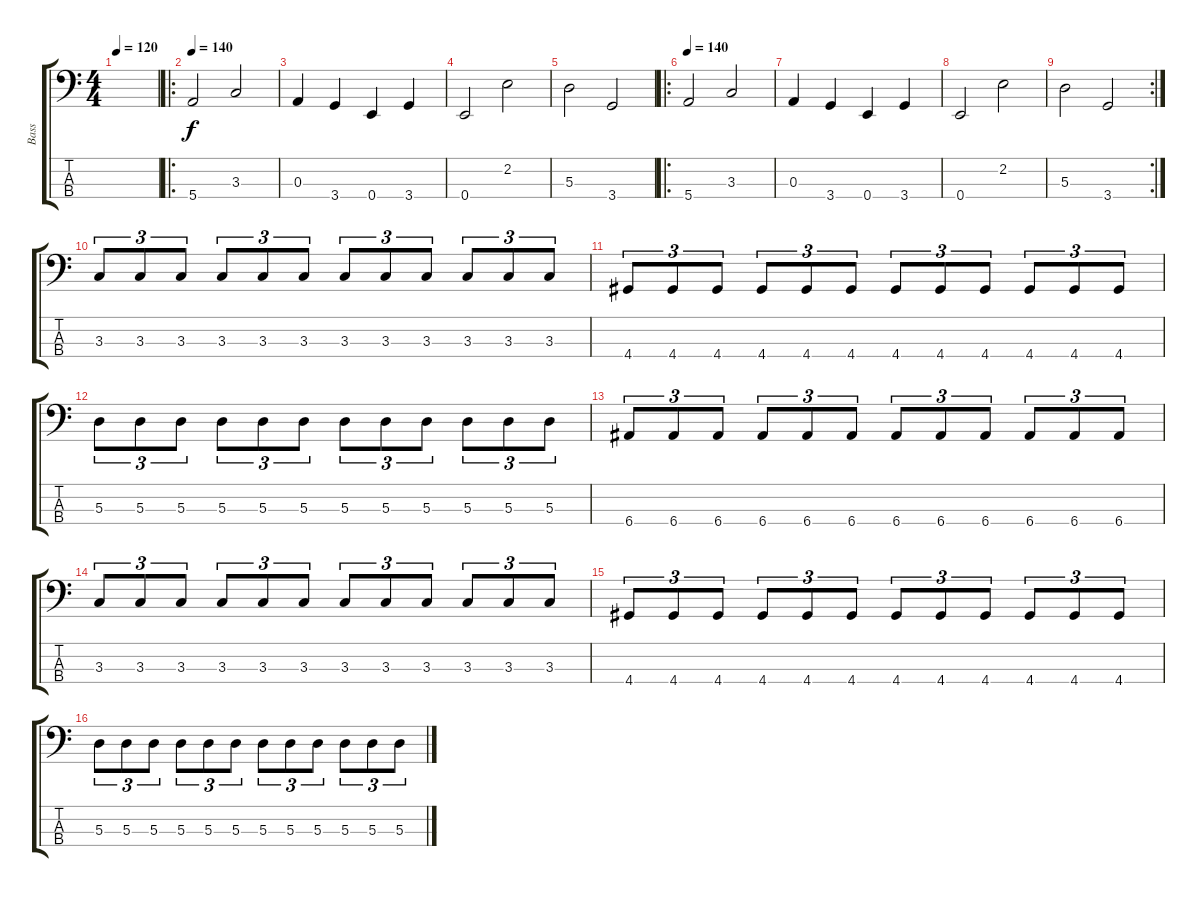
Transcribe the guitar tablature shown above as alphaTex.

\track ("Bass" "Bass") {instrument electricbassfinger}
\staff {score tabs}
\tuning (G2 D2 A1 E1) {hide}
\ts (4 4)
\tempo 120
\clef f4
\ks c
|
\ro
\tempo 140
5.4.2{volume 10} 3.3.2 |
0.3.4 3.4.4 0.4.4 3.4.4 |
0.4.2 2.2.2 |
5.3.2 3.4.2 |
\ro
\tempo 140
5.4.2{volume 10} 3.3.2 |
0.3.4 3.4.4 0.4.4 3.4.4 |
0.4.2 2.2.2 |
\rc 2
5.3.2 3.4.2 |
3.3.8{tu (3 2)} 3.3.8{tu (3 2)} 3.3.8{tu (3 2)} 3.3.8{tu (3 2)} 3.3.8{tu (3 2)} 3.3.8{tu (3 2)} 3.3.8{tu (3 2)} 3.3.8{tu (3 2)} 3.3.8{tu (3 2)} 3.3.8{tu (3 2)} 3.3.8{tu (3 2)} 3.3.8{tu (3 2)} |
4.4.8{tu (3 2)} 4.4.8{tu (3 2)} 4.4.8{tu (3 2)} 4.4.8{tu (3 2)} 4.4.8{tu (3 2)} 4.4.8{tu (3 2)} 4.4.8{tu (3 2)} 4.4.8{tu (3 2)} 4.4.8{tu (3 2)} 4.4.8{tu (3 2)} 4.4.8{tu (3 2)} 4.4.8{tu (3 2)} |
5.3.8{tu (3 2)} 5.3.8{tu (3 2)} 5.3.8{tu (3 2)} 5.3.8{tu (3 2)} 5.3.8{tu (3 2)} 5.3.8{tu (3 2)} 5.3.8{tu (3 2)} 5.3.8{tu (3 2)} 5.3.8{tu (3 2)} 5.3.8{tu (3 2)} 5.3.8{tu (3 2)} 5.3.8{tu (3 2)} |
6.4.8{tu (3 2)} 6.4.8{tu (3 2)} 6.4.8{tu (3 2)} 6.4.8{tu (3 2)} 6.4.8{tu (3 2)} 6.4.8{tu (3 2)} 6.4.8{tu (3 2)} 6.4.8{tu (3 2)} 6.4.8{tu (3 2)} 6.4.8{tu (3 2)} 6.4.8{tu (3 2)} 6.4.8{tu (3 2)} |
3.3.8{tu (3 2)} 3.3.8{tu (3 2)} 3.3.8{tu (3 2)} 3.3.8{tu (3 2)} 3.3.8{tu (3 2)} 3.3.8{tu (3 2)} 3.3.8{tu (3 2)} 3.3.8{tu (3 2)} 3.3.8{tu (3 2)} 3.3.8{tu (3 2)} 3.3.8{tu (3 2)} 3.3.8{tu (3 2)} |
4.4.8{tu (3 2)} 4.4.8{tu (3 2)} 4.4.8{tu (3 2)} 4.4.8{tu (3 2)} 4.4.8{tu (3 2)} 4.4.8{tu (3 2)} 4.4.8{tu (3 2)} 4.4.8{tu (3 2)} 4.4.8{tu (3 2)} 4.4.8{tu (3 2)} 4.4.8{tu (3 2)} 4.4.8{tu (3 2)} |
5.3.8{tu (3 2)} 5.3.8{tu (3 2)} 5.3.8{tu (3 2)} 5.3.8{tu (3 2)} 5.3.8{tu (3 2)} 5.3.8{tu (3 2)} 5.3.8{tu (3 2)} 5.3.8{tu (3 2)} 5.3.8{tu (3 2)} 5.3.8{tu (3 2)} 5.3.8{tu (3 2)} 5.3.8{tu (3 2)}
